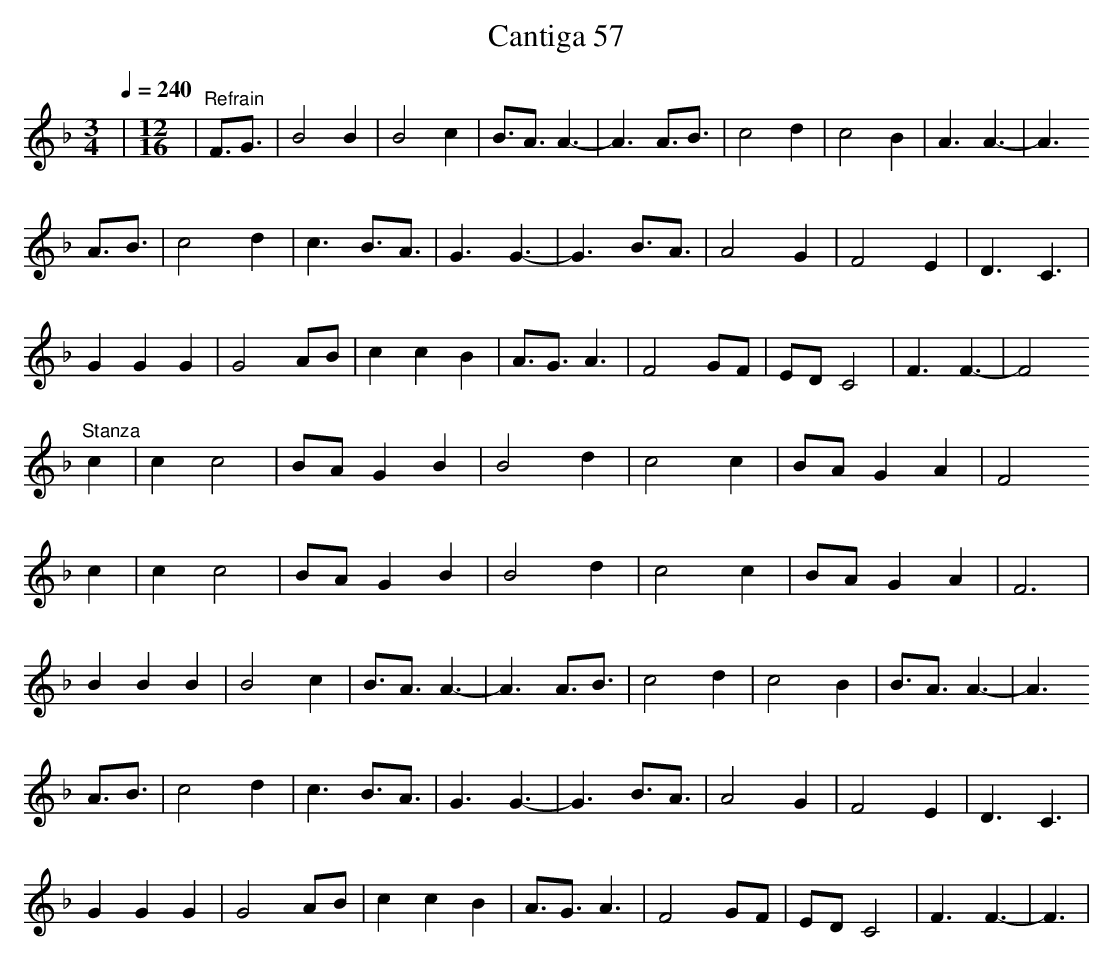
X:1
T:Cantiga 57
M:3/4
L:1/4
Q:240
P:AA
K:F
P:A
| [M:12/16] | "^Refrain" F3/4G3/4 | B2 B | B2 c | B3/4A3/4 A3/2-|A3/2 A3/4B3/4 | c2 d | c2 B | A3/2 A3/2- | A3/2
A3/4B3/4 | c2 d | c3/2 B3/4A3/4 | G3/2 G3/2-|G3/2 B3/4A3/4 | A2 G | F2 E | D3/2 C3/2 |
G G G | G2 A/B/ | c c B | A3/4G3/4A3/2 | F2 G/F/| E/D/ C2 | F3/2 F3/2- | F2
"^Stanza" c | c c2 | B/A/ G B | B2 d | c2 c | B/A/ GA | F2
c | c c2 | B/A/ G B | B2 d | c2 c | B/A/ GA | F3 |
B B B | B2 c | B3/4A3/4 A3/2- | A3/2 A3/4B3/4 | c2 d | c2 B | B3/4A3/4 A3/2- | A3/2
A3/4B3/4 | c2 d | c3/2 B3/4A3/4 | G3/2 G3/2- | G3/2 B3/4A3/4 | A2 G | F2 E | D3/2 C3/2 |
G G G | G2 A/B/ | c c B | A3/4G3/4A3/2 | F2 G/F/| E/D/ C2 | F3/2 F3/2- | F3/2 |
